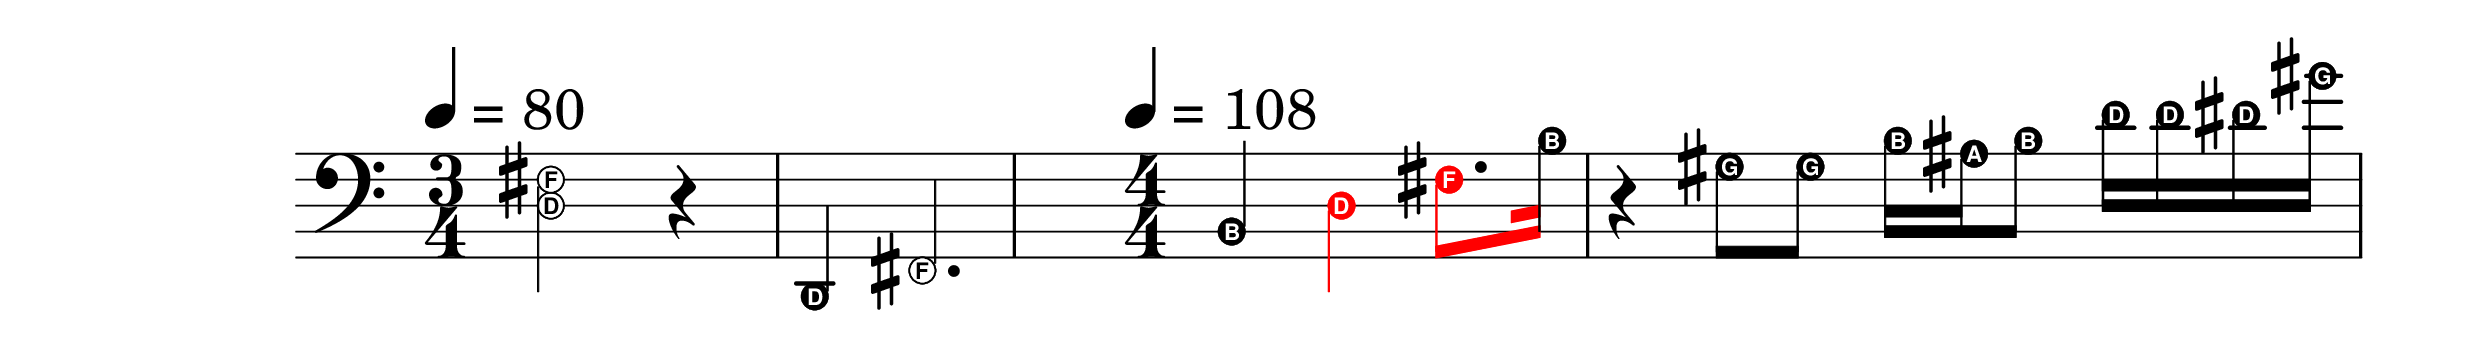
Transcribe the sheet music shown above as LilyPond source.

\version "2.22.0"
\header {
    titleHtml = "Stevie Wonder – Sire Duke"
    descriptionHtml = "<h1>Tierce majeure ascendante</h1><p><a href='https://www.youtube.com/watch?v=EnNgASBdCeo'>Lien YouTube</a></p>"
}

scoreToInclude = \relative c' {
    \numericTimeSignature
    \tempo 4 = 80
    \time 3/4
    \clef bass
    % Interval
    <d, fis>2 r4
    % Interval
    d,4 fis2.
    % Music
    \time 4/4
    \tempo 4 = 108
    b4
    \override NoteHead.color = #red
    \override Stem.color = #red
    \override Beam.color = #red
    d4 fis8. [
    \override NoteHead.color = #black
    \override Stem.color = #black
    \override Beam.color = #black
    b16] r4
    gis8 gis8 b16 [ais16 b8] d16 d16 dis16 gis16
  }

\include "./templates/outputWithEasyHeads.ly"

